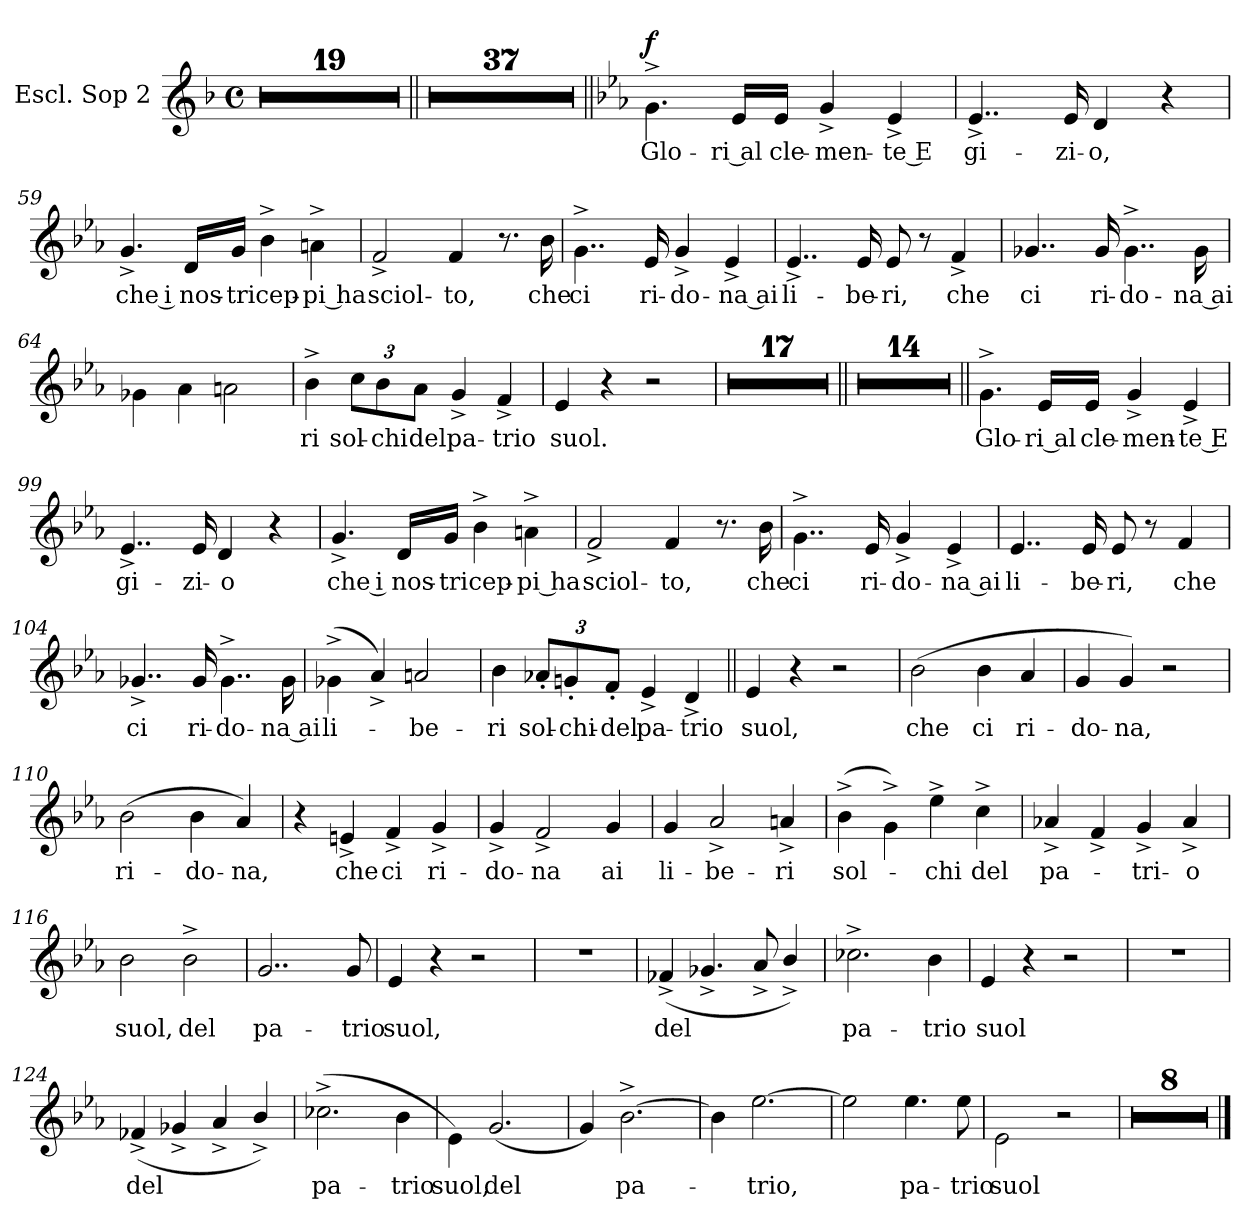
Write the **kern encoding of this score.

**kern	**text	**dynam
*part1	*part1	*part1
*staff1	*staff1	*staff1
*I"Escl. Sop 2	*	*
*I'Escl. Sop 2	*	*
*clefG2	*	*
*k[b-]	*	*
*M4/4	*	*
*met(c)	*	*
=1	=1	=1
1r	.	.
=2	=2	=2
1r	.	.
=3	=3	=3
1r	.	.
!!LO:LB:g=z
=4	=4	=4
1r	.	.
=5	=5	=5
1r	.	.
=6	=6	=6
1r	.	.
!!LO:LB:g=z
=7	=7	=7
1r	.	.
=8	=8	=8
1r	.	.
!!LO:LB:g=z
=9	=9	=9
1r	.	.
=10	=10	=10
1r	.	.
!!LO:PB:g=z
=11	=11	=11
1r	.	.
=12	=12	=12
1r	.	.
!!LO:LB:g=z
=13	=13	=13
1r	.	.
=14	=14	=14
1r	.	.
=15	=15	=15
1r	.	.
!!LO:PB:g=z
=16	=16	=16
1r	.	.
=17	=17	=17
1r	.	.
=18	=18	=18
1r	.	.
=19	=19	=19
1r	.	.
!!LO:LB:g=z
=20||	=20||	=20||
1r	.	.
=21	=21	=21
1r	.	.
=22	=22	=22
1r	.	.
=23	=23	=23
1r	.	.
!!LO:LB:g=z
=24	=24	=24
*k[b-]	*	*
1r	.	.
=25	=25	=25
1r	.	.
=26	=26	=26
1r	.	.
=27	=27	=27
1r	.	.
!!LO:LB:g=z
=28	=28	=28
1r	.	.
=29	=29	=29
1r	.	.
=30	=30	=30
1r	.	.
!!LO:PB:g=z
=31	=31	=31
1r	.	.
=32	=32	=32
1r	.	.
=33	=33	=33
1r	.	.
!!LO:LB:g=z
=34	=34	=34
1r	.	.
=35	=35	=35
1r	.	.
=36	=36	=36
1r	.	.
!!LO:LB:g=z
=37	=37	=37
1r	.	.
=38	=38	=38
1r	.	.
!!LO:LB:g=z
=39	=39	=39
1r	.	.
=40	=40	=40
1r	.	.
=41	=41	=41
1r	.	.
!!LO:PB:g=z
=42	=42	=42
1r	.	.
=43	=43	=43
1r	.	.
=44	=44	=44
1r	.	.
!!LO:LB:g=z
=45	=45	=45
1r	.	.
=46	=46	=46
1r	.	.
=47	=47	=47
1r	.	.
=48	=48	=48
1r	.	.
!!LO:LB:g=z
=49	=49	=49
*k[b-]	*	*
1r	.	.
=50	=50	=50
1r	.	.
=51	=51	=51
1r	.	.
=52	=52	=52
1r	.	.
=53	=53	=53
1r	.	.
!!LO:LB:g=z
=54	=54	=54
1r	.	.
=55	=55	=55
1r	.	.
=56	=56	=56
1r	.	.
!!LO:PB:g=z
=57||	=57||	=57||
*k[b-e-a-]	*	*
!	!LO:LY:b:color=#0055FF	!LO:DY:a
4.g^\	Glo-	f
!	!LO:LY:b:color=#0055FF	!
16e-/LL	ri al	.
!	!LO:LY:b:color=#0055FF	!
16e-/JJ	-cle-	.
!	!LO:LY:b:color=#0055FF	!
4g^/	-men-	.
!	!LO:LY:b:color=#0055FF	!
4e-^/	te E	.
=58	=58	=58
!	!LO:LY:b:color=#0055FF	!
4..e-^/	-gi-	.
!	!LO:LY:b:color=#0055FF	!
16e-/	-zi-	.
!	!LO:LY:b:color=#0055FF	!
4d/	-o,	.
4r	.	.
=59	=59	=59
!	!LO:LY:b:color=#0055FF	!
4.g^/	che i	.
!	!LO:LY:b:color=#0055FF	!
16d/LL	nos-	.
!	!LO:LY:b:color=#0055FF	!
16g/JJ	-tri	.
!	!LO:LY:b:color=#0055FF	!
4b-^\	cep-	.
!	!LO:LY:b:color=#0055FF	!
4an^\	pi ha	.
=60	=60	=60
!	!LO:LY:b:color=#0055FF	!
2f^/	sciol-	.
!	!LO:LY:b:color=#0055FF	!
4f/	-to,	.
8.r	.	.
!	!LO:LY:b:color=#0055FF	!
16b-\	che	.
!!LO:PB:g=z
=61	=61	=61
!	!LO:LY:b:color=#0055FF	!
4..g^\	ci	.
!	!LO:LY:b:color=#0055FF	!
16e-/	ri-	.
!	!LO:LY:b:color=#0055FF	!
4g^/	-do-	.
!	!LO:LY:b:color=#0055FF	!
4e-^/	na ai	.
=62	=62	=62
!	!LO:LY:b:color=#0055FF	!
4..e-^/	li-	.
!	!LO:LY:b:color=#0055FF	!
16e-/	-be-	.
!	!LO:LY:b:color=#0055FF	!
8e-/	-ri,	.
8r	.	.
!	!LO:LY:b:color=#0055FF	!
4f^/	che	.
=63	=63	=63
!	!LO:LY:b:color=#0055FF	!
4..g-X/	ci	.
!	!LO:LY:b:color=#0055FF	!
16g-/	ri-	.
!	!LO:LY:b:color=#0055FF	!
4..g-^\	-do-	.
!	!LO:LY:b:color=#0055FF	!
16g-\	na ai	.
=64	=64	=64
4g-X\	.	.
4a-\	.	.
2an\	.	.
!!LO:PB:g=z
=65	=65	=65
!	!LO:LY:b:color=#0055FF	!
4b-^\	-ri	.
!	!LO:LY:b:color=#0055FF	!
12cc\L	sol-	.
!	!LO:LY:b:color=#0055FF	!
12b-\	-chi	.
!	!LO:LY:b:color=#0055FF	!
12a-\J	del	.
!	!LO:LY:b:color=#0055FF	!
4g^/	pa-	.
!	!LO:LY:b:color=#0055FF	!
4f^/	-trio	.
=66	=66	=66
!	!LO:LY:b:color=#0055FF	!
4e-/	suol.	.
4r	.	.
2r	.	.
=67	=67	=67
1r	.	.
=68	=68	=68
1r	.	.
!!LO:PB:g=z
=69	=69	=69
*k[b-e-a-]	*	*
1r	.	.
=70	=70	=70
1r	.	.
=71	=71	=71
1r	.	.
!!LO:LB:g=z
=72	=72	=72
*k[b-e-a-]	*	*
1r	.	.
=73	=73	=73
1r	.	.
=74	=74	=74
1r	.	.
!!LO:PB:g=z
=75	=75	=75
*k[b-e-a-]	*	*
1r	.	.
=76	=76	=76
1r	.	.
!!LO:PB:g=z
=77	=77	=77
*k[b-e-a-]	*	*
1r	.	.
=78	=78	=78
1r	.	.
!!LO:PB:g=z
=79	=79	=79
*k[b-e-a-]	*	*
1r	.	.
=80	=80	=80
1r	.	.
!!LO:PB:g=z
=81	=81	=81
1r	.	.
=82	=82	=82
1r	.	.
!!LO:PB:g=z
=83	=83	=83
1r	.	.
=84||	=84||	=84||
1r	.	.
!!LO:PB:g=z
=85	=85	=85
1r	.	.
=86	=86	=86
1r	.	.
=87	=87	=87
1r	.	.
!!LO:LB:g=z
=88	=88	=88
1r	.	.
=89	=89	=89
1r	.	.
=90	=90	=90
1r	.	.
!!LO:PB:g=z
=91	=91	=91
1r	.	.
=92	=92	=92
1r	.	.
=93	=93	=93
1r	.	.
!!LO:PB:g=z
=94	=94	=94
1r	.	.
=95	=95	=95
1r	.	.
=96	=96	=96
1r	.	.
=97	=97	=97
1r	.	.
!!LO:PB:g=z
=98||	=98||	=98||
!	!LO:LY:b:color=#0055FF	!
4.g^\	Glo-	.
!	!LO:LY:b:color=#0055FF	!
16e-/LL	ri al	.
!	!LO:LY:b:color=#0055FF	!
16e-/JJ	-cle-	.
!	!LO:LY:b:color=#0055FF	!
4g^/	-men-	.
!	!LO:LY:b:color=#0055FF	!
4e-^/	te E	.
=99	=99	=99
!	!LO:LY:b:color=#0055FF	!
4..e-^/	-gi-	.
!	!LO:LY:b:color=#0055FF	!
16e-/	-zi-	.
!	!LO:LY:b:color=#0055FF	!
4d/	-o	.
4r	.	.
!!LO:PB:g=z
=100	=100	=100
!	!LO:LY:b:color=#0055FF	!
4.g^/	che i	.
!	!LO:LY:b:color=#0055FF	!
16d/LL	nos-	.
!	!LO:LY:b:color=#0055FF	!
16g/JJ	-tri	.
!	!LO:LY:b:color=#0055FF	!
4b-^\	cep-	.
!	!LO:LY:b:color=#0055FF	!
4an^\	pi ha	.
=101	=101	=101
!	!LO:LY:b:color=#0055FF	!
2f^/	sciol-	.
!	!LO:LY:b:color=#0055FF	!
4f/	-to,	.
8.r	.	.
!	!LO:LY:b:color=#0055FF	!
16b-\	che	.
!!LO:PB:g=z
=102	=102	=102
!	!LO:LY:b:color=#0055FF	!
4..g^\	ci	.
!	!LO:LY:b:color=#0055FF	!
16e-/	ri-	.
!	!LO:LY:b:color=#0055FF	!
4g^/	-do-	.
!	!LO:LY:b:color=#0055FF	!
4e-^/	na ai	.
=103	=103	=103
!	!LO:LY:b:color=#0055FF	!
4..e-/	li-	.
!	!LO:LY:b:color=#0055FF	!
16e-/	-be-	.
!	!LO:LY:b:color=#0055FF	!
8e-/	-ri,	.
8r	.	.
!	!LO:LY:b:color=#0055FF	!
4f/	che	.
!!LO:PB:g=z
=104	=104	=104
!	!LO:LY:b:color=#0055FF	!
4..g-X^/	ci	.
!	!LO:LY:b:color=#0055FF	!
16g-/	ri-	.
!	!LO:LY:b:color=#0055FF	!
4..g-^\	-do-	.
!	!LO:LY:b:color=#0055FF	!
16g-\	na ai	.
=105	=105	=105
!	!LO:LY:b:color=#0055FF	!
(>4g-X^\	li-	.
4a-^/)	.	.
!	!LO:LY:b:color=#0055FF	!
2an/	-be-	.
!!LO:PB:g=z
=106	=106	=106
!	!LO:LY:b:color=#0055FF	!
4b-\	-ri	.
!	!LO:LY:b:color=#0055FF	!
12a-X'/L	sol-	.
!	!LO:LY:b:color=#0055FF	!
12gn'/	-chi-	.
!	!LO:LY:b:color=#0055FF	!
12f'/J	-del	.
!	!LO:LY:b:color=#0055FF	!
4e-^/	pa-	.
!	!LO:LY:b:color=#0055FF	!
4d^/	-trio	.
=107||	=107||	=107||
!	!LO:LY:b:color=#0055FF	!
4e-/	suol,	.
4r	.	.
2r	.	.
!!LO:PB:g=z
=108	=108	=108
!	!LO:LY:b:color=#0055FF	!
(>2b-\	che	.
!	!LO:LY:b:color=#0055FF	!
4b-\	ci	.
!	!LO:LY:b:color=#0055FF	!
4a-/	ri-	.
=109	=109	=109
!	!LO:LY:b:color=#0055FF	!
4g/	-do-	.
!	!LO:LY:b:color=#0055FF	!
4g/)	-na,	.
2r	.	.
=110	=110	=110
!	!LO:LY:b:color=#0055FF	!
(>2b-\	ri-	.
!	!LO:LY:b:color=#0055FF	!
4b-\	-do-	.
!	!LO:LY:b:color=#0055FF	!
4a-/)	-na,	.
!!LO:PB:g=z
=111	=111	=111
4r	.	.
!	!LO:LY:b:color=#0055FF	!
4en^/	che	.
!	!LO:LY:b:color=#0055FF	!
4f^/	ci	.
!	!LO:LY:b:color=#0055FF	!
4g^/	ri-	.
=112	=112	=112
!	!LO:LY:b:color=#0055FF	!
4g^/	-do-	.
!	!LO:LY:b:color=#0055FF	!
2f^/	-na	.
!	!LO:LY:b:color=#0055FF	!
4g/	ai	.
=113	=113	=113
!	!LO:LY:b:color=#0055FF	!
4g/	li-	.
!	!LO:LY:b:color=#0055FF	!
2a-^/	-be-	.
!	!LO:LY:b:color=#0055FF	!
4an^/	-ri	.
=114	=114	=114
!	!LO:LY:b:color=#0055FF	!
(>4b-^\	sol-	.
4g^\)	.	.
!	!LO:LY:b:color=#0055FF	!
4ee-^\	-chi	.
!	!LO:LY:b:color=#0055FF	!
4cc^\	del	.
!!LO:PB:g=z
=115	=115	=115
!	!LO:LY:b:color=#0055FF	!
4a-X^/	pa-	.
4f^/	.	.
!	!LO:LY:b:color=#0055FF	!
4g^/	-tri-	.
!	!LO:LY:b:color=#0055FF	!
4a-^/	-o	.
=116	=116	=116
!	!LO:LY:b:color=#0055FF	!
2b-\	suol,	.
!	!LO:LY:b:color=#0055FF	!
2b-^\	del	.
=117	=117	=117
!	!LO:LY:b:color=#0055FF	!
2..g/	pa-	.
!	!LO:LY:b:color=#0055FF	!
8g/	-trio	.
!!LO:PB:g=z
=118	=118	=118
!	!LO:LY:b:color=#0055FF	!
4e-/	suol,	.
4r	.	.
2r	.	.
=119	=119	=119
1r	.	.
=120	=120	=120
!	!LO:LY:b:color=#0055FF	!
(>4f-X^/	del	.
4.g-X^/	.	.
8a-^/	.	.
4b-^/)	.	.
!!LO:PB:g=z
=121	=121	=121
!	!LO:LY:b:color=#0055FF	!
2.cc-X^\	pa-	.
!	!LO:LY:b:color=#0055FF	!
4b-\	-trio	.
=122	=122	=122
!	!LO:LY:b:color=#0055FF	!
4e-/	suol	.
4r	.	.
2r	.	.
=123	=123	=123
1r	.	.
!!LO:PB:g=z
=124	=124	=124
!	!LO:LY:b:color=#0055FF	!
(>4f-X^/	del	.
4g-X^/	.	.
4a-^/	.	.
4b-^/)	.	.
=125	=125	=125
!	!LO:LY:b:color=#0055FF	!
(>2.cc-X^\	pa-	.
!	!LO:LY:b:color=#0055FF	!
4b-\	-trio	.
=126	=126	=126
!	!LO:LY:b:color=#0055FF	!
4e-\)	suol,	.
!	!LO:LY:b:color=#0055FF	!
(>2.g/	del	.
!!LO:PB:g=z
=127	=127	=127
4g/)	.	.
!	!LO:LY:b:color=#0055FF	!
[2.b-^\	pa-	.
=128	=128	=128
4b-\]	.	.
!	!LO:LY:b:color=#0055FF	!
[2.ee-\	-trio,	.
=129	=129	=129
2ee-\]	.	.
!	!LO:LY:b:color=#0055FF	!
4.ee-\	pa-	.
!	!LO:LY:b:color=#0055FF	!
8ee-\	-trio	.
!!LO:PB:g=z
=130	=130	=130
!	!LO:LY:b:color=#0055FF	!
2e-\	suol	.
2r	.	.
=131	=131	=131
1r	.	.
=132	=132	=132
1r	.	.
=133	=133	=133
1r	.	.
!!LO:LB:g=z
=134	=134	=134
1r	.	.
=135	=135	=135
1r	.	.
=136	=136	=136
1r	.	.
=137	=137	=137
1r	.	.
=138	=138	=138
1r	.	.
==	==	==
*-	*-	*-
